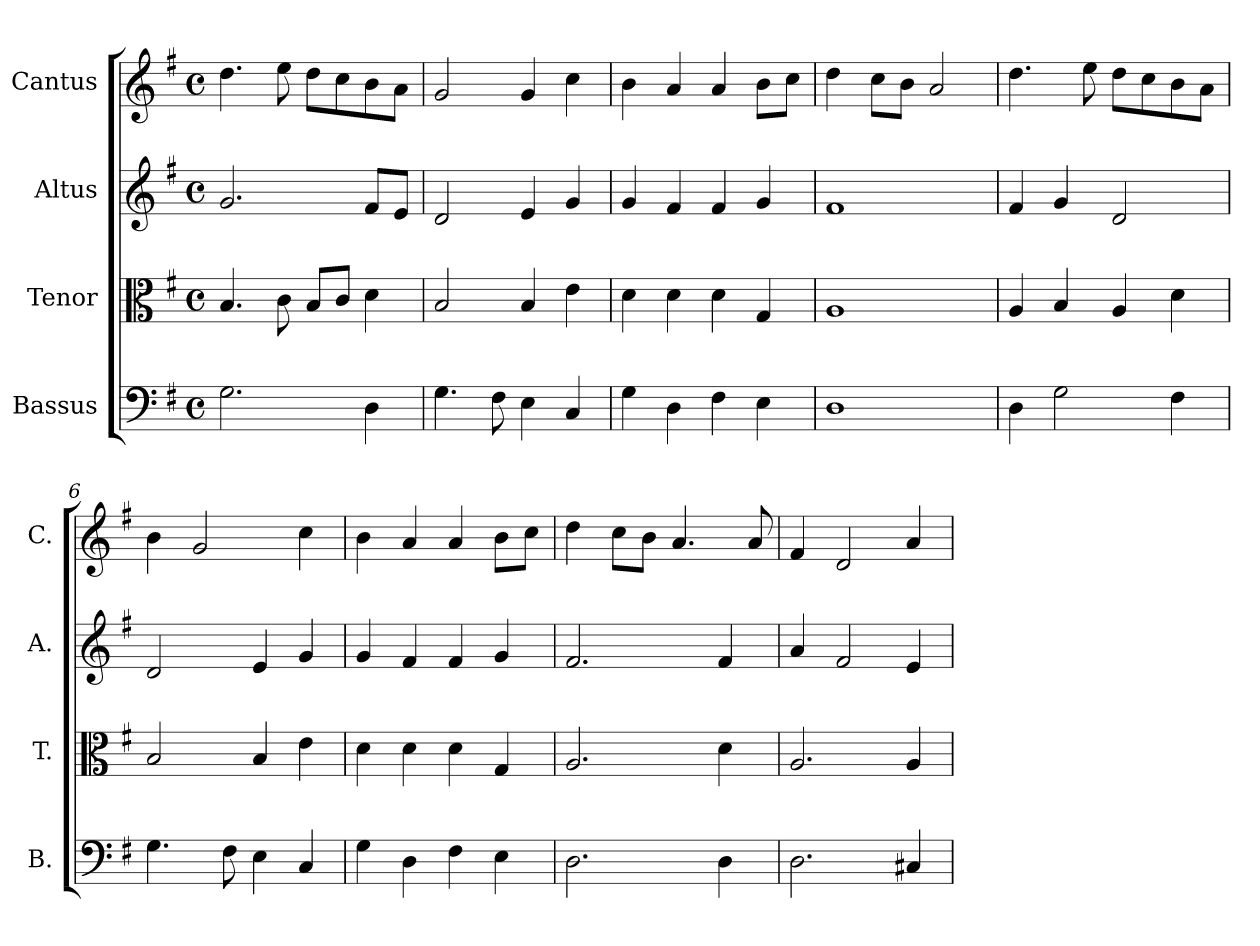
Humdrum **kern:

**kern	**kern	**kern	**kern
*part4	*part3	*part2	*part1
*staff4	*staff3	*staff2	*staff1
*I"Bassus	*I"Tenor	*I"Altus	*I"Cantus
*I'B.	*I'T.	*I'A.	*I'C.
*clefF4	*clefC3	*clefG2	*clefG2
*k[f#]	*k[f#]	*k[f#]	*k[f#]
*G:	*G:	*G:	*G:
*M4/4	*M4/4	*M4/4	*M4/4
*met(c)	*met(c)	*met(c)	*met(c)
=1	=1	=1	=1
2.G\	4.B/	2.g/	4.dd\
.	8c\	.	8ee\
.	8B/L	.	8dd\L
.	8c/J	.	8cc\
4D\	4d\	8f#/L	8b\
.	.	8e/J	8a\J
=2	=2	=2	=2
4.G\	2B/	2d/	2g/
8F#\	.	.	.
4E\	4B/	4e/	4g/
4C/	4e\	4g/	4cc\
=3	=3	=3	=3
4G\	4d\	4g/	4b\
4D\	4d\	4f#/	4a/
4F#\	4d\	4f#/	4a/
4E\	4G/	4g/	8b\L
.	.	.	8cc\J
=4	=4	=4	=4
1D	1A	1f#	4dd\
.	.	.	8cc\L
.	.	.	8b\J
.	.	.	2a/
=5	=5	=5	=5
4D\	4A/	4f#/	4.dd\
2G\	4B/	4g/	.
.	.	.	8ee\
.	4A/	2d/	8dd\L
.	.	.	8cc\
4F#\	4d\	.	8b\
.	.	.	8a\J
=6	=6	=6	=6
4.G\	2B/	2d/	4b\
.	.	.	2g/
8F#\	.	.	.
4E\	4B/	4e/	.
4C/	4e\	4g/	4cc\
=7	=7	=7	=7
4G\	4d\	4g/	4b\
4D\	4d\	4f#/	4a/
4F#\	4d\	4f#/	4a/
4E\	4G/	4g/	8b\L
.	.	.	8cc\J
=8	=8	=8	=8
2.D\	2.A/	2.f#/	4dd\
.	.	.	8cc\L
.	.	.	8b\J
.	.	.	4.a/
4D\	4d\	4f#/	.
.	.	.	8a/
=9	=9	=9	=9
2.D\	2.A/	4a/	4f#/
.	.	2f#/	2d/
4C#X/	4A/	4e/	4a/
=	=	=	=
*-	*-	*-	*-
